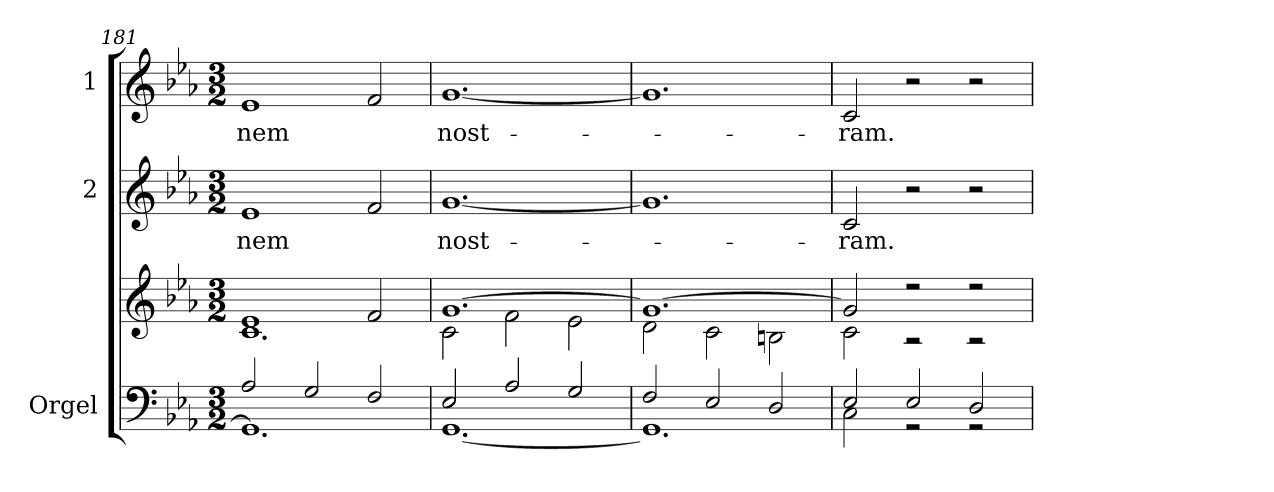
**kern	**kern	**kern	**text	**kern	**text
*part3	*part3	*part2	*part2	*part1	*part1
*staff4	*staff3	*staff2	*staff2	*staff1	*staff1
*I"Orgel	*	*I"2	*	*I"1	*
*I'Org.	*	*	*	*	*
!!LO:PB:g=z
*clefF4	*clefG2	*clefG2	*	*clefG2	*
*k[b-e-a-]	*k[b-e-a-]	*k[b-e-a-]	*	*k[b-e-a-]	*
*E-:	*E-:	*E-:	*	*E-:	*
*M3/2	*M3/2	*M3/2	*	*M3/2	*
=181	=181	=181	=181	=181	=181
*^	*^	*	*	*	*
!	!	!	!	!	!LO:LY:b	!	!LO:LY:b
2A-/	1.GG]	1e-	1.c	1e-	-nem	1e-	-nem
2G/	.	.	.	.	.	.	.
2F/	.	2f/	.	2f/	.	2f/	.
=182	=182	=182	=182	=182	=182	=182	=182
!	!	!	!	!	!LO:LY:b	!	!LO:LY:b
2E-/	[<1.GG	[>1.g	2c\	[1.g	nost-	[1.g	nost-
2A-/	.	.	2f\	.	.	.	.
2G/	.	.	2e-\	.	.	.	.
=183	=183	=183	=183	=183	=183	=183	=183
2F/	1.GG]	1.g_	2d\	1.g]	.	1.g]	.
2E-/	.	.	2c\	.	.	.	.
2D/	.	.	2Bn\	.	.	.	.
=184	=184	=184	=184	=184	=184	=184	=184
!	!	!	!	!	!LO:LY:b	!	!LO:LY:b
2E-/	2C\	2g/]	2c\	2c/	-ram.	2c/	-ram.
2E-/	2rAA	2r	2r	2r	.	2r	.
2D/	2rAA	2r	2r	2r	.	2r	.
*v	*v	*	*	*	*	*	*
*	*v	*v	*	*	*	*
=	=	=	=	=	=
*-	*-	*-	*-	*-	*-
